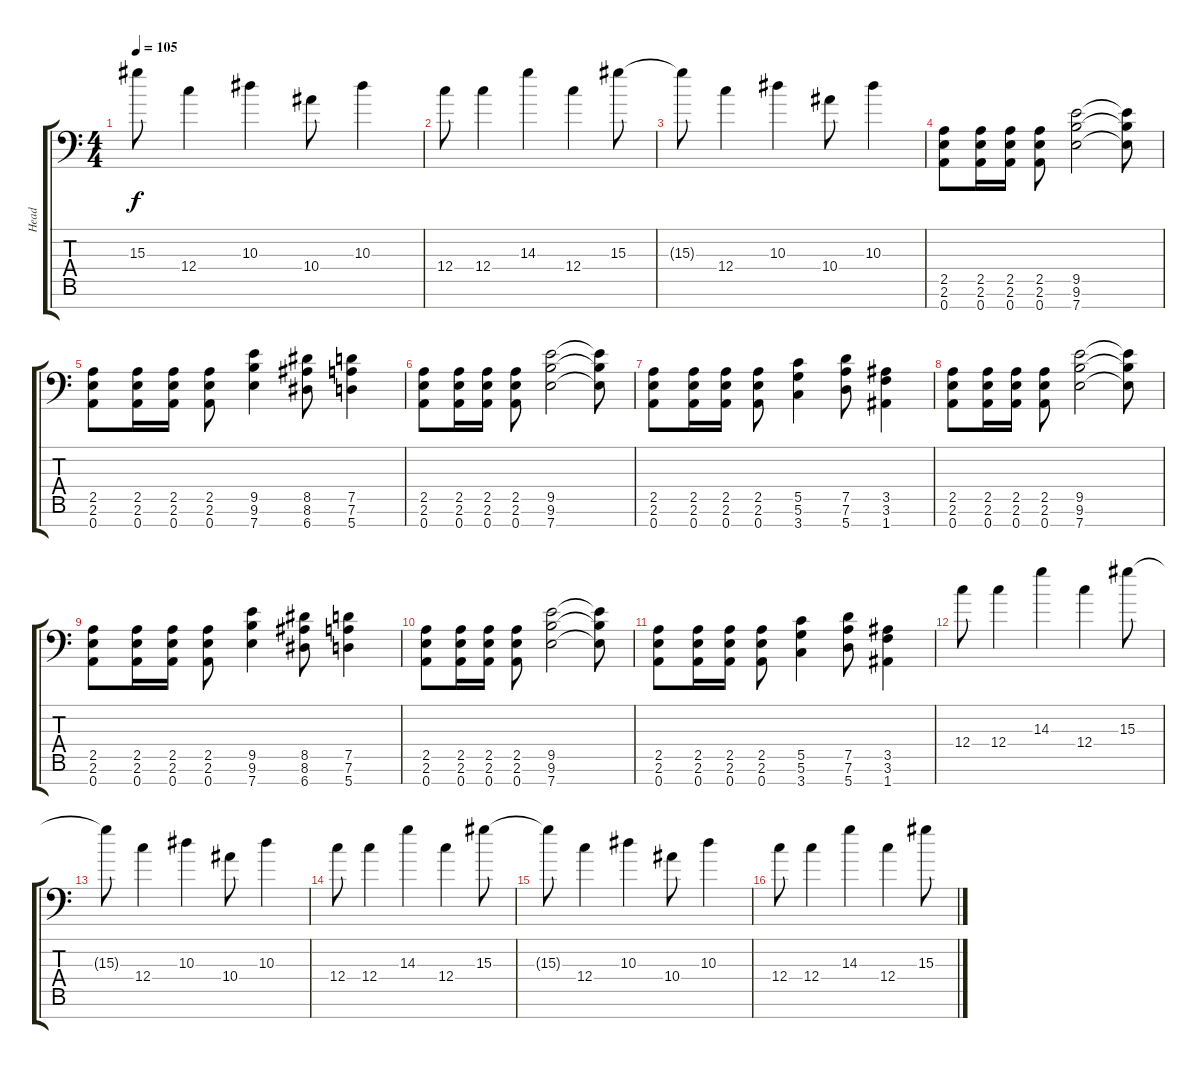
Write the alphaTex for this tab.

\track ("Head" "Head") {instrument distortionguitar}
\staff {score tabs}
\tuning (D4 A3 F3 C3 G2 D2 A1) {hide}
\ts (4 4)
\tempo 105
\clef f4
\ks c
15.3{t}.8{dy f} 12.4.4 10.3.4 10.4.8 10.3.4 |
12.4.8{instrument electricguitarclean} 12.4.4 14.3.4 12.4.4 15.3.8 |
15.3{t}.8 12.4.4 10.3.4 10.4.8 10.3.4 |
(2.5 2.6 0.7).8{instrument distortionguitar} (2.5 2.6 0.7).16 (2.5 2.6 0.7).16 (2.5 2.6 0.7).8 (9.5 9.6 7.7).2 (9.5{t} 9.6{t} 7.7{t}).8 |
(2.5 2.6 0.7).8{instrument distortionguitar} (2.5 2.6 0.7).16 (2.5 2.6 0.7).16 (2.5 2.6 0.7).8 (9.5 9.6 7.7).4 (8.5 8.6 6.7).8 (7.5 7.6 5.7).4 |
(2.5 2.6 0.7).8{instrument distortionguitar} (2.5 2.6 0.7).16 (2.5 2.6 0.7).16 (2.5 2.6 0.7).8 (9.5 9.6 7.7).2 (9.5{t} 9.6{t} 7.7{t}).8 |
(2.5 2.6 0.7).8{instrument distortionguitar} (2.5 2.6 0.7).16 (2.5 2.6 0.7).16 (2.5 2.6 0.7).8 (5.5 5.6 3.7).4 (7.5 7.6 5.7).8 (3.5 3.6 1.7).4 |
(2.5 2.6 0.7).8{instrument distortionguitar} (2.5 2.6 0.7).16 (2.5 2.6 0.7).16 (2.5 2.6 0.7).8 (9.5 9.6 7.7).2 (9.5{t} 9.6{t} 7.7{t}).8 |
(2.5 2.6 0.7).8{instrument distortionguitar} (2.5 2.6 0.7).16 (2.5 2.6 0.7).16 (2.5 2.6 0.7).8 (9.5 9.6 7.7).4 (8.5 8.6 6.7).8 (7.5 7.6 5.7).4 |
(2.5 2.6 0.7).8{instrument distortionguitar} (2.5 2.6 0.7).16 (2.5 2.6 0.7).16 (2.5 2.6 0.7).8 (9.5 9.6 7.7).2 (9.5{t} 9.6{t} 7.7{t}).8 |
(2.5 2.6 0.7).8{instrument distortionguitar} (2.5 2.6 0.7).16 (2.5 2.6 0.7).16 (2.5 2.6 0.7).8 (5.5 5.6 3.7).4 (7.5 7.6 5.7).8 (3.5 3.6 1.7).4 |
12.4.8{instrument electricguitarclean} 12.4.4 14.3.4 12.4.4 15.3.8 |
15.3{t}.8 12.4.4 10.3.4 10.4.8 10.3.4 |
12.4.8{instrument electricguitarclean} 12.4.4 14.3.4 12.4.4 15.3.8 |
15.3{t}.8 12.4.4 10.3.4 10.4.8 10.3.4 |
12.4.8{instrument electricguitarclean} 12.4.4 14.3.4 12.4.4 15.3.8
